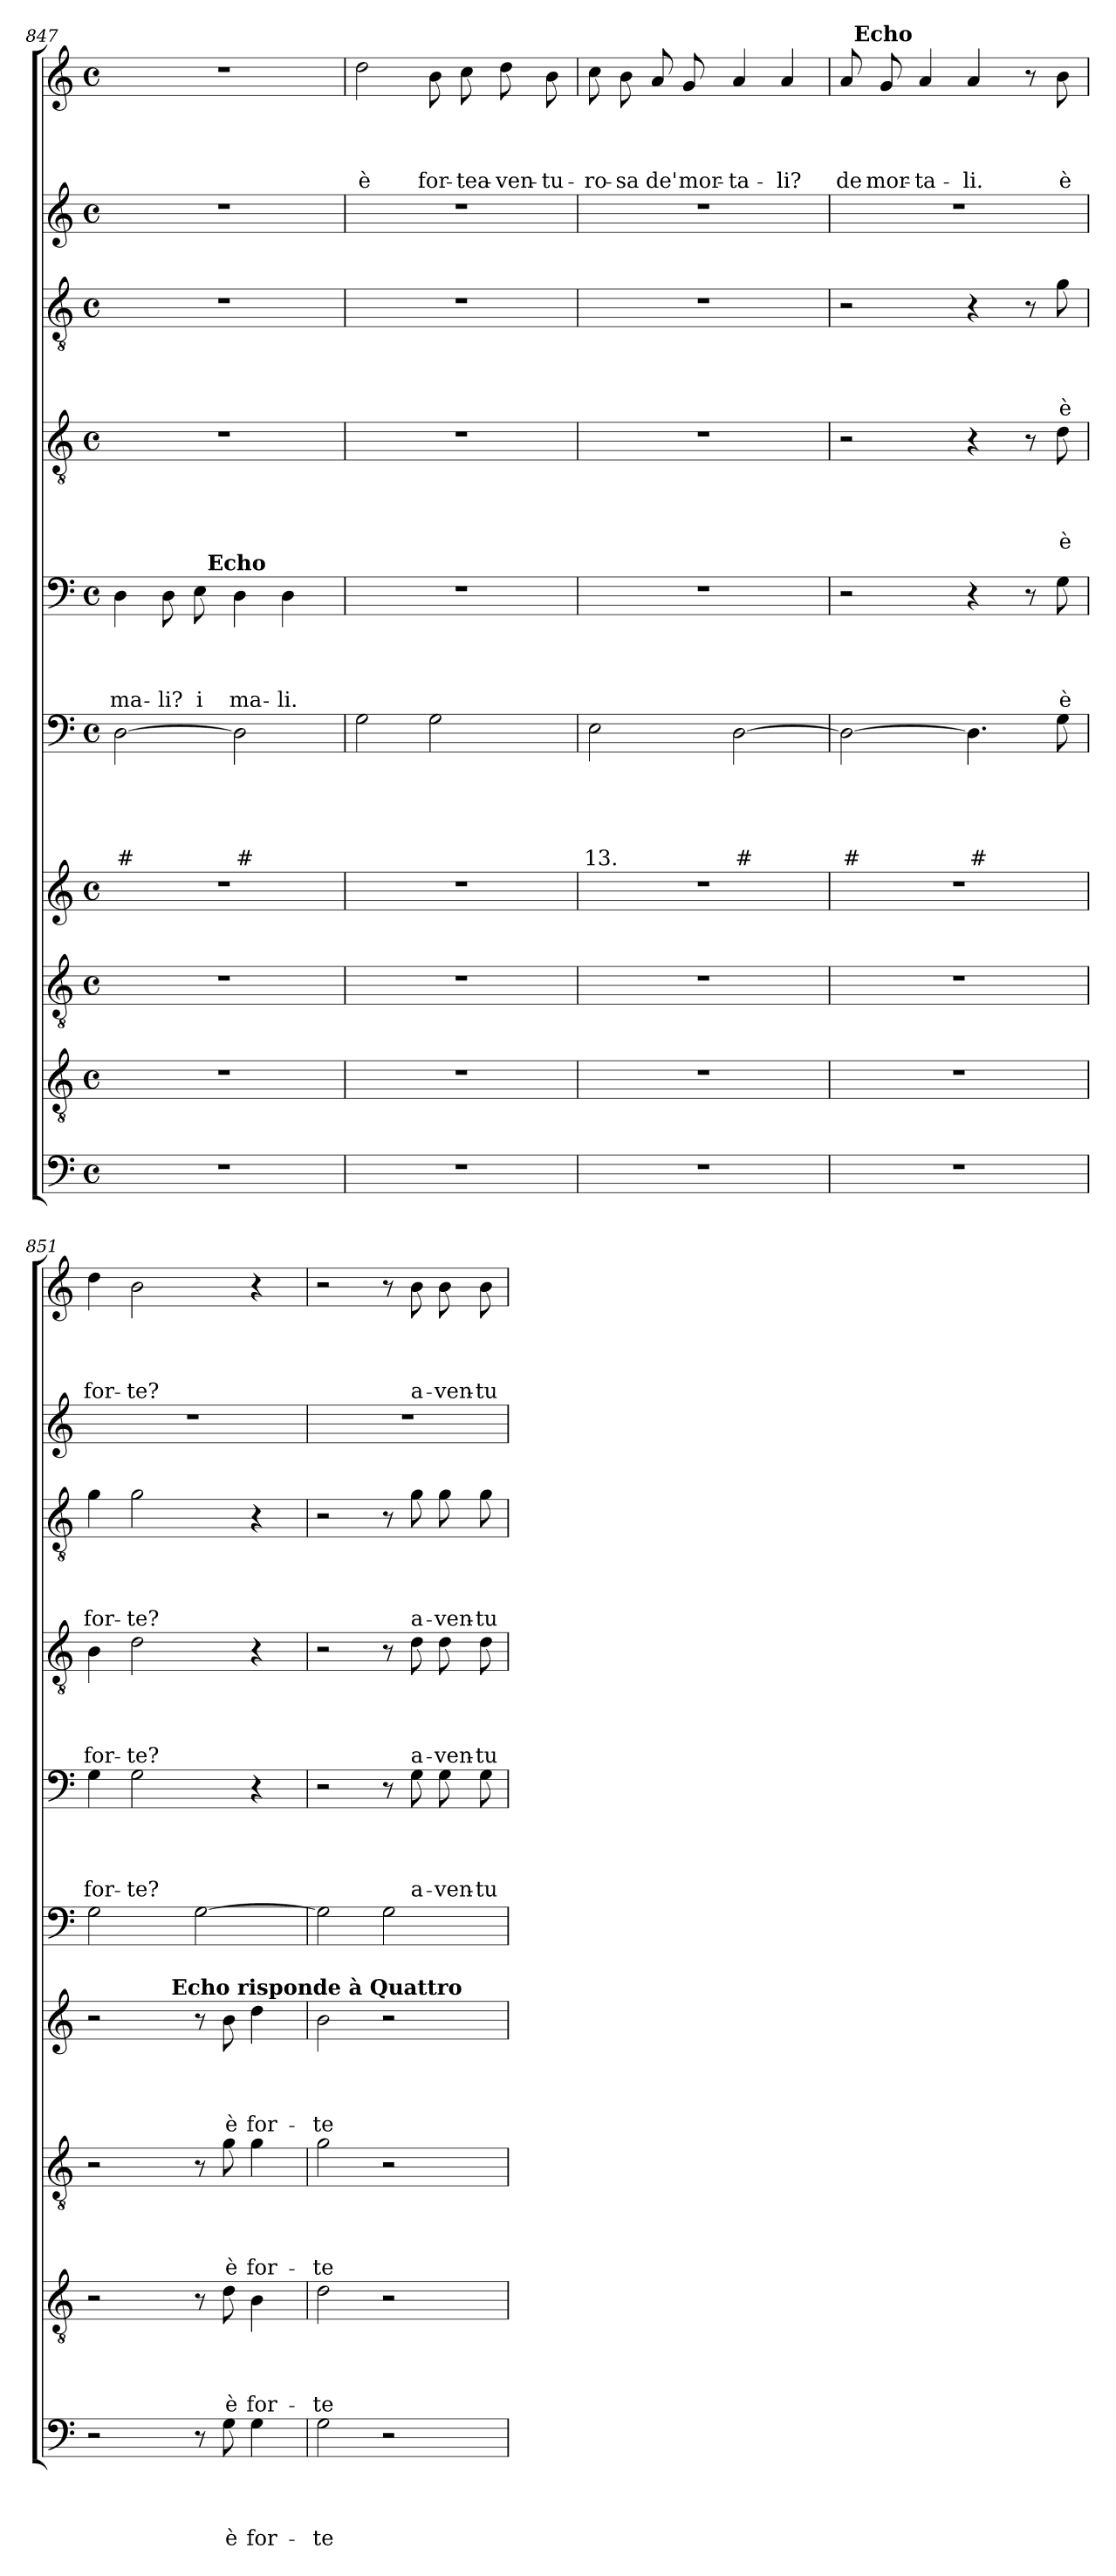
**kern	**text	**text	**text	**text	**kern	**text	**text	**text	**text	**kern	**text	**text	**text	**text	**kern	**text	**text	**text	**text	**kern	**text	**text	**text	**text	**text	**kern	**text	**text	**text	**text	**kern	**text	**text	**text	**text	**kern	**text	**text	**text	**text	**kern	**kern	**text	**text	**text	**text
*part10	*part10	*part10	*part10	*part10	*part9	*part9	*part9	*part9	*part9	*part8	*part8	*part8	*part8	*part8	*part7	*part7	*part7	*part7	*part7	*part6	*part6	*part6	*part6	*part6	*part6	*part5	*part5	*part5	*part5	*part5	*part4	*part4	*part4	*part4	*part4	*part3	*part3	*part3	*part3	*part3	*part2	*part1	*part1	*part1	*part1	*part1
*staff10	*staff10	*staff10	*staff10	*staff10	*staff9	*staff9	*staff9	*staff9	*staff9	*staff8	*staff8	*staff8	*staff8	*staff8	*staff7	*staff7	*staff7	*staff7	*staff7	*staff6	*staff6	*staff6	*staff6	*staff6	*staff6	*staff5	*staff5	*staff5	*staff5	*staff5	*staff4	*staff4	*staff4	*staff4	*staff4	*staff3	*staff3	*staff3	*staff3	*staff3	*staff2	*staff1	*staff1	*staff1	*staff1	*staff1
*clefF4	*	*	*	*	*clefGv2	*	*	*	*	*clefGv2	*	*	*	*	*clefG2	*	*	*	*	*clefF4	*	*	*	*	*	*clefF4	*	*	*	*	*clefGv2	*	*	*	*	*clefGv2	*	*	*	*	*clefG2	*clefG2	*	*	*	*
*k[]	*	*	*	*	*k[]	*	*	*	*	*k[]	*	*	*	*	*k[]	*	*	*	*	*k[]	*	*	*	*	*	*k[]	*	*	*	*	*k[]	*	*	*	*	*k[]	*	*	*	*	*k[]	*k[]	*	*	*	*
*C:	*	*	*	*	*C:	*	*	*	*	*C:	*	*	*	*	*C:	*	*	*	*	*C:	*	*	*	*	*	*C:	*	*	*	*	*C:	*	*	*	*	*C:	*	*	*	*	*C:	*C:	*	*	*	*
*M4/4	*	*	*	*	*M4/4	*	*	*	*	*M4/4	*	*	*	*	*M4/4	*	*	*	*	*M4/4	*	*	*	*	*	*M4/4	*	*	*	*	*M4/4	*	*	*	*	*M4/4	*	*	*	*	*M4/4	*M4/4	*	*	*	*
*met(c)	*	*	*	*	*met(c)	*	*	*	*	*met(c)	*	*	*	*	*met(c)	*	*	*	*	*met(c)	*	*	*	*	*	*met(c)	*	*	*	*	*met(c)	*	*	*	*	*met(c)	*	*	*	*	*met(c)	*met(c)	*	*	*	*
=847	=847	=847	=847	=847	=847	=847	=847	=847	=847	=847	=847	=847	=847	=847	=847	=847	=847	=847	=847	=847	=847	=847	=847	=847	=847	=847	=847	=847	=847	=847	=847	=847	=847	=847	=847	=847	=847	=847	=847	=847	=847	=847	=847	=847	=847	=847
*	*	*	*	*	*	*	*	*	*	*	*	*	*	*	*	*	*	*	*	*	*	*	*	*	*	*^	*	*	*	*	*	*	*	*	*	*	*	*	*	*	*	*	*	*	*	*
1r	.	.	.	.	1r	.	.	.	.	1r	.	.	.	.	1r	.	.	.	.	[2D\	.	.	.	.	#	4D\	4ryy	.	.	.	ma-	1r	.	.	.	.	1r	.	.	.	.	1r	1r	.	.	.	.
.	.	.	.	.	.	.	.	.	.	.	.	.	.	.	.	.	.	.	.	.	.	.	.	.	.	8D\	8ryy	.	.	.	-li?	.	.	.	.	.	.	.	.	.	.	.	.	.	.	.	.
.	.	.	.	.	.	.	.	.	.	.	.	.	.	.	.	.	.	.	.	.	.	.	.	.	.	8E\	32ryy	.	.	.	i	.	.	.	.	.	.	.	.	.	.	.	.	.	.	.	.
!	!	!	!	!	!	!	!	!	!	!	!	!	!	!	!	!	!	!	!	!	!	!	!	!	!	!	!LO:TX:a:B:t=Echo	!	!	!	!	!	!	!	!	!	!	!	!	!	!	!	!	!	!	!	!
.	.	.	.	.	.	.	.	.	.	.	.	.	.	.	.	.	.	.	.	.	.	.	.	.	.	.	2ryy	.	.	.	.	.	.	.	.	.	.	.	.	.	.	.	.	.	.	.	.
.	.	.	.	.	.	.	.	.	.	.	.	.	.	.	.	.	.	.	.	2D\]	.	.	.	.	#	4D\	.	.	.	.	ma-	.	.	.	.	.	.	.	.	.	.	.	.	.	.	.	.
.	.	.	.	.	.	.	.	.	.	.	.	.	.	.	.	.	.	.	.	.	.	.	.	.	.	4D\	.	.	.	.	-li.	.	.	.	.	.	.	.	.	.	.	.	.	.	.	.	.
.	.	.	.	.	.	.	.	.	.	.	.	.	.	.	.	.	.	.	.	.	.	.	.	.	.	.	16.ryy	.	.	.	.	.	.	.	.	.	.	.	.	.	.	.	.	.	.	.	.
*	*	*	*	*	*	*	*	*	*	*	*	*	*	*	*	*	*	*	*	*	*	*	*	*	*	*v	*v	*	*	*	*	*	*	*	*	*	*	*	*	*	*	*	*	*	*	*	*
!!LO:PB:g=z
=848	=848	=848	=848	=848	=848	=848	=848	=848	=848	=848	=848	=848	=848	=848	=848	=848	=848	=848	=848	=848	=848	=848	=848	=848	=848	=848	=848	=848	=848	=848	=848	=848	=848	=848	=848	=848	=848	=848	=848	=848	=848	=848	=848	=848	=848	=848
1r	.	.	.	.	1r	.	.	.	.	1r	.	.	.	.	1r	.	.	.	.	2G\	.	.	.	.	.	1r	.	.	.	.	1r	.	.	.	.	1r	.	.	.	.	1r	2dd\	.	.	.	è
.	.	.	.	.	.	.	.	.	.	.	.	.	.	.	.	.	.	.	.	2G\	.	.	.	.	.	.	.	.	.	.	.	.	.	.	.	.	.	.	.	.	.	8b\	.	.	.	for-
.	.	.	.	.	.	.	.	.	.	.	.	.	.	.	.	.	.	.	.	.	.	.	.	.	.	.	.	.	.	.	.	.	.	.	.	.	.	.	.	.	.	8cc\	.	.	.	-tea-
.	.	.	.	.	.	.	.	.	.	.	.	.	.	.	.	.	.	.	.	.	.	.	.	.	.	.	.	.	.	.	.	.	.	.	.	.	.	.	.	.	.	8dd\	.	.	.	-ven-
.	.	.	.	.	.	.	.	.	.	.	.	.	.	.	.	.	.	.	.	.	.	.	.	.	.	.	.	.	.	.	.	.	.	.	.	.	.	.	.	.	.	8b\	.	.	.	-tu-
=849	=849	=849	=849	=849	=849	=849	=849	=849	=849	=849	=849	=849	=849	=849	=849	=849	=849	=849	=849	=849	=849	=849	=849	=849	=849	=849	=849	=849	=849	=849	=849	=849	=849	=849	=849	=849	=849	=849	=849	=849	=849	=849	=849	=849	=849	=849
1r	.	.	.	.	1r	.	.	.	.	1r	.	.	.	.	1r	.	.	.	.	2E\	.	.	.	.	13.	1r	.	.	.	.	1r	.	.	.	.	1r	.	.	.	.	1r	8cc\	.	.	.	-ro-
.	.	.	.	.	.	.	.	.	.	.	.	.	.	.	.	.	.	.	.	.	.	.	.	.	.	.	.	.	.	.	.	.	.	.	.	.	.	.	.	.	.	8b\	.	.	.	-sa
.	.	.	.	.	.	.	.	.	.	.	.	.	.	.	.	.	.	.	.	.	.	.	.	.	.	.	.	.	.	.	.	.	.	.	.	.	.	.	.	.	.	8a/	.	.	.	de'
.	.	.	.	.	.	.	.	.	.	.	.	.	.	.	.	.	.	.	.	.	.	.	.	.	.	.	.	.	.	.	.	.	.	.	.	.	.	.	.	.	.	8g/	.	.	.	mor-
.	.	.	.	.	.	.	.	.	.	.	.	.	.	.	.	.	.	.	.	[2D\	.	.	.	.	#	.	.	.	.	.	.	.	.	.	.	.	.	.	.	.	.	4a/	.	.	.	-ta-
.	.	.	.	.	.	.	.	.	.	.	.	.	.	.	.	.	.	.	.	.	.	.	.	.	.	.	.	.	.	.	.	.	.	.	.	.	.	.	.	.	.	4a/	.	.	.	-li?
=850	=850	=850	=850	=850	=850	=850	=850	=850	=850	=850	=850	=850	=850	=850	=850	=850	=850	=850	=850	=850	=850	=850	=850	=850	=850	=850	=850	=850	=850	=850	=850	=850	=850	=850	=850	=850	=850	=850	=850	=850	=850	=850	=850	=850	=850	=850
*	*	*	*	*	*	*	*	*	*	*	*	*	*	*	*	*	*	*	*	*	*	*	*	*	*	*	*	*	*	*	*	*	*	*	*	*	*	*	*	*	*	*^	*	*	*	*
1r	.	.	.	.	1r	.	.	.	.	1r	.	.	.	.	1r	.	.	.	.	2D\_	.	.	.	.	#	2r	.	.	.	.	2r	.	.	.	.	2r	.	.	.	.	1r	8a/	32ryy	.	.	.	de
!	!	!	!	!	!	!	!	!	!	!	!	!	!	!	!	!	!	!	!	!	!	!	!	!	!	!	!	!	!	!	!	!	!	!	!	!	!	!	!	!	!	!	!LO:TX:a:B:t=Echo	!	!	!	!
.	.	.	.	.	.	.	.	.	.	.	.	.	.	.	.	.	.	.	.	.	.	.	.	.	.	.	.	.	.	.	.	.	.	.	.	.	.	.	.	.	.	.	2ryy	.	.	.	.
.	.	.	.	.	.	.	.	.	.	.	.	.	.	.	.	.	.	.	.	.	.	.	.	.	.	.	.	.	.	.	.	.	.	.	.	.	.	.	.	.	.	8g/	.	.	.	.	mor-
.	.	.	.	.	.	.	.	.	.	.	.	.	.	.	.	.	.	.	.	.	.	.	.	.	.	.	.	.	.	.	.	.	.	.	.	.	.	.	.	.	.	4a/	.	.	.	.	-ta-
.	.	.	.	.	.	.	.	.	.	.	.	.	.	.	.	.	.	.	.	4.D\]	.	.	.	.	#	4r	.	.	.	.	4r	.	.	.	.	4r	.	.	.	.	.	4a/	.	.	.	.	-li.
.	.	.	.	.	.	.	.	.	.	.	.	.	.	.	.	.	.	.	.	.	.	.	.	.	.	.	.	.	.	.	.	.	.	.	.	.	.	.	.	.	.	.	4...ryy	.	.	.	.
.	.	.	.	.	.	.	.	.	.	.	.	.	.	.	.	.	.	.	.	.	.	.	.	.	.	8r	.	.	.	.	8r	.	.	.	.	8r	.	.	.	.	.	8r	.	.	.	.	.
.	.	.	.	.	.	.	.	.	.	.	.	.	.	.	.	.	.	.	.	8G\	.	.	.	.	.	8G\	.	.	.	è	8d\	.	.	.	è	8g\	.	.	.	è	.	8b\	.	.	.	.	è
*	*	*	*	*	*	*	*	*	*	*	*	*	*	*	*	*	*	*	*	*	*	*	*	*	*	*	*	*	*	*	*	*	*	*	*	*	*	*	*	*	*	*v	*v	*	*	*	*
=851	=851	=851	=851	=851	=851	=851	=851	=851	=851	=851	=851	=851	=851	=851	=851	=851	=851	=851	=851	=851	=851	=851	=851	=851	=851	=851	=851	=851	=851	=851	=851	=851	=851	=851	=851	=851	=851	=851	=851	=851	=851	=851	=851	=851	=851	=851
*	*	*	*	*	*	*	*	*	*	*	*	*	*	*	*^	*	*	*	*	*	*	*	*	*	*	*	*	*	*	*	*	*	*	*	*	*	*	*	*	*	*	*	*	*	*	*
2r	.	.	.	.	2r	.	.	.	.	2r	.	.	.	.	2r	4ryy	.	.	.	.	2G\	.	.	.	.	.	4G\	.	.	.	for-	4B\	.	.	.	for-	4g\	.	.	.	for-	1r	4dd\	.	.	.	for-
.	.	.	.	.	.	.	.	.	.	.	.	.	.	.	.	8ryy	.	.	.	.	.	.	.	.	.	.	2G\	.	.	.	-te?	2d\	.	.	.	-te?	2g\	.	.	.	-te?	.	2b\	.	.	.	-te?
.	.	.	.	.	.	.	.	.	.	.	.	.	.	.	.	32ryy	.	.	.	.	.	.	.	.	.	.	.	.	.	.	.	.	.	.	.	.	.	.	.	.	.	.	.	.	.	.	.
!	!	!	!	!	!	!	!	!	!	!	!	!	!	!	!	!LO:TX:a:B:t=Echo risponde à Quattro	!	!	!	!	!	!	!	!	!	!	!	!	!	!	!	!	!	!	!	!	!	!	!	!	!	!	!	!	!	!	!
.	.	.	.	.	.	.	.	.	.	.	.	.	.	.	.	2ryy	.	.	.	.	.	.	.	.	.	.	.	.	.	.	.	.	.	.	.	.	.	.	.	.	.	.	.	.	.	.	.
8r	.	.	.	.	8r	.	.	.	.	8r	.	.	.	.	8r	.	.	.	.	.	[2G\	.	.	.	.	.	.	.	.	.	.	.	.	.	.	.	.	.	.	.	.	.	.	.	.	.	.
8G\	.	.	.	è	8d\	.	.	.	è	8g\	.	.	.	è	8b\	.	.	.	.	è	.	.	.	.	.	.	.	.	.	.	.	.	.	.	.	.	.	.	.	.	.	.	.	.	.	.	.
4G\	.	.	.	for-	4B\	.	.	.	for-	4g\	.	.	.	for-	4dd\	.	.	.	.	for-	.	.	.	.	.	.	4r	.	.	.	.	4r	.	.	.	.	4r	.	.	.	.	.	4r	.	.	.	.
.	.	.	.	.	.	.	.	.	.	.	.	.	.	.	.	16.ryy	.	.	.	.	.	.	.	.	.	.	.	.	.	.	.	.	.	.	.	.	.	.	.	.	.	.	.	.	.	.	.
*	*	*	*	*	*	*	*	*	*	*	*	*	*	*	*v	*v	*	*	*	*	*	*	*	*	*	*	*	*	*	*	*	*	*	*	*	*	*	*	*	*	*	*	*	*	*	*	*
=852	=852	=852	=852	=852	=852	=852	=852	=852	=852	=852	=852	=852	=852	=852	=852	=852	=852	=852	=852	=852	=852	=852	=852	=852	=852	=852	=852	=852	=852	=852	=852	=852	=852	=852	=852	=852	=852	=852	=852	=852	=852	=852	=852	=852	=852	=852
2G\	.	.	.	-te	2d\	.	.	.	-te	2g\	.	.	.	-te	2b\	.	.	.	-te	2G\]	.	.	.	.	.	2r	.	.	.	.	2r	.	.	.	.	2r	.	.	.	.	1r	2r	.	.	.	.
2r	.	.	.	.	2r	.	.	.	.	2r	.	.	.	.	2r	.	.	.	.	2G\	.	.	.	.	.	8r	.	.	.	.	8r	.	.	.	.	8r	.	.	.	.	.	8r	.	.	.	.
.	.	.	.	.	.	.	.	.	.	.	.	.	.	.	.	.	.	.	.	.	.	.	.	.	.	8G\	.	.	.	a-	8d\	.	.	.	a-	8g\	.	.	.	a-	.	8b\	.	.	.	a-
.	.	.	.	.	.	.	.	.	.	.	.	.	.	.	.	.	.	.	.	.	.	.	.	.	.	8G\	.	.	.	-ven-	8d\	.	.	.	-ven-	8g\	.	.	.	-ven-	.	8b\	.	.	.	-ven-
.	.	.	.	.	.	.	.	.	.	.	.	.	.	.	.	.	.	.	.	.	.	.	.	.	.	8G\	.	.	.	-tu-	8d\	.	.	.	-tu-	8g\	.	.	.	-tu-	.	8b\	.	.	.	-tu-
=	=	=	=	=	=	=	=	=	=	=	=	=	=	=	=	=	=	=	=	=	=	=	=	=	=	=	=	=	=	=	=	=	=	=	=	=	=	=	=	=	=	=	=	=	=	=
*-	*-	*-	*-	*-	*-	*-	*-	*-	*-	*-	*-	*-	*-	*-	*-	*-	*-	*-	*-	*-	*-	*-	*-	*-	*-	*-	*-	*-	*-	*-	*-	*-	*-	*-	*-	*-	*-	*-	*-	*-	*-	*-	*-	*-	*-	*-
